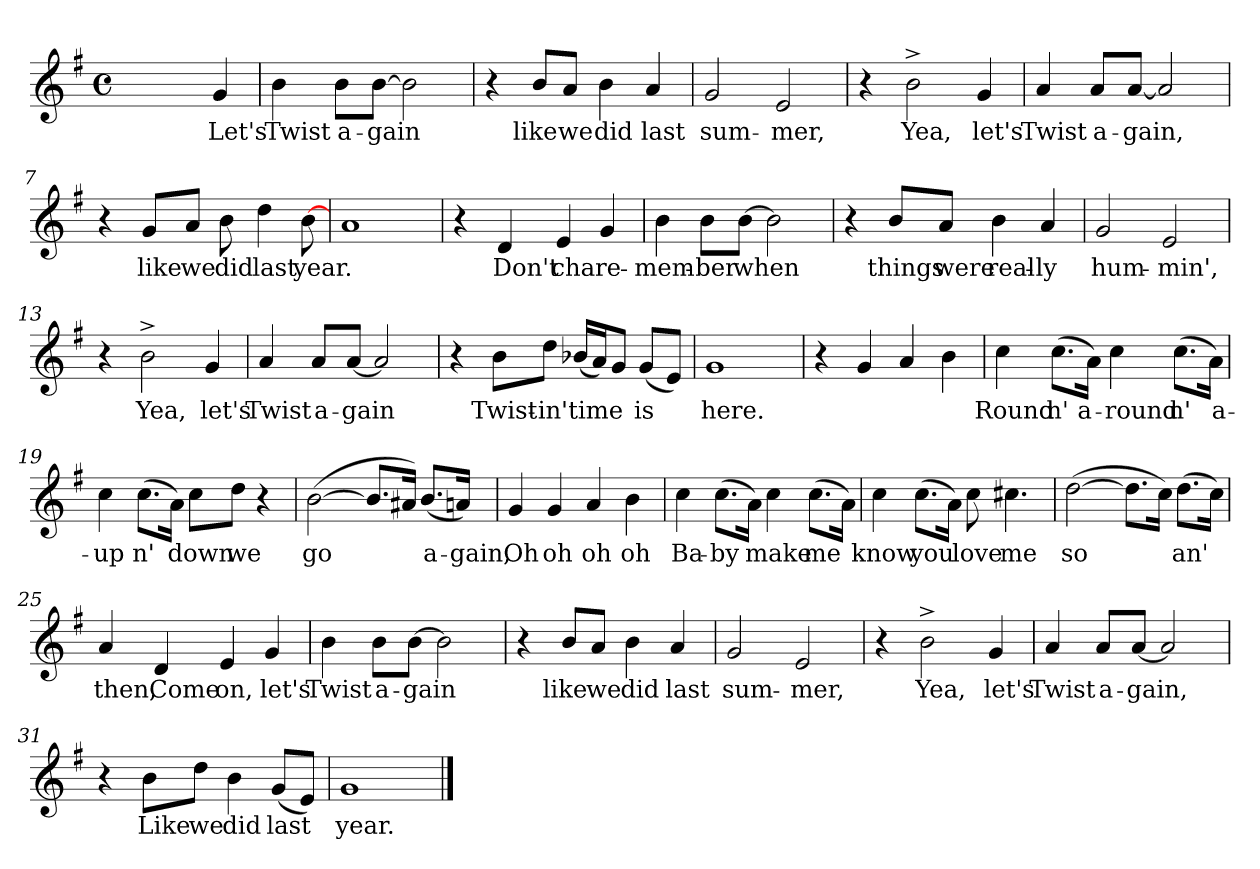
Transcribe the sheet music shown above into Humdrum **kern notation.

**kern	**text
*part1	*part1
*staff1	*staff1
*clefG2	*
*k[f#]	*
*G:	*
*M4/4	*
*met(c)	*
=1	=1
2.ryy	.
!	!LO:LY:b
4g/	Let's
=2	=2
!	!LO:LY:b
4b\	Twist
!	!LO:LY:b
8b\L	a-
!	!LO:LY:b
[8b\J	-gain
2b\]	.
=3	=3
4r	.
!	!LO:LY:b
8b/L	like
!	!LO:LY:b
8a/J	we
!	!LO:LY:b
4b\	did
!	!LO:LY:b
4a/	last
=4	=4
!	!LO:LY:b
2g/	sum-
!	!LO:LY:b
2e/	-mer,
!!LO:LB:g=z
=5	=5
4r	.
!	!LO:LY:b
2b^>\	Yea,
!	!LO:LY:b
4g/	let's
=6	=6
!	!LO:LY:b
4a/	Twist
!	!LO:LY:b
8a/L	a-
!	!LO:LY:b
[8a/J	-gain,
2a/]	.
=7	=7
4r	.
!	!LO:LY:b
8g/L	like
!	!LO:LY:b
8a/J	we
!	!LO:LY:b
8b\	did
!	!LO:LY:b
4dd\	last
!	!LO:LY:b
[8b\	year.
=8	=8
1a	.
!!LO:LB:g=z
=9	=9
4r	.
!	!LO:LY:b
4d/	Don't
!	!LO:LY:b
4e/	cha
!	!LO:LY:b
4g/	re-
=10	=10
!	!LO:LY:b
4b\	-mem-
!	!LO:LY:b
8b\L	-ber
!	!LO:LY:b
[8b\J	when
2b\]	.
=11	=11
4r	.
!	!LO:LY:b
8b/L	things
!	!LO:LY:b
8a/J	were
!	!LO:LY:b
4b\	real-
!	!LO:LY:b
4a/	-ly
=12	=12
!	!LO:LY:b
2g/	hum-
!	!LO:LY:b
2e/	-min',
!!LO:LB:g=z
=13	=13
4r	.
!	!LO:LY:b
2b^>\	Yea,
!	!LO:LY:b
4g/	let's
=14	=14
!	!LO:LY:b
4a/	Twist
!	!LO:LY:b
8a/L	a-
!	!LO:LY:b
[8a/J	-gain
2a/]	.
=15	=15
4r	.
!	!LO:LY:b
8b\L	Twist-
!	!LO:LY:b
8dd\J	-in'
!	!LO:LY:b
(<16b-X/LL	time
16a/J)	.
8g/J	.
!	!LO:LY:b
(<8g/L	is
8e/J)	.
=16	=16
!	!LO:LY:b
1g	here.
!!LO:LB:g=z
=17	=17
4r	.
4g/	.
4a/	.
4b\	.
=18	=18
!	!LO:LY:b
4cc\	Round
!	!LO:LY:b
(>8.cc\L	n'
!	!LO:LY:b
16a\Jk)	a-
!	!LO:LY:b
4cc\	-round
!	!LO:LY:b
(>8.cc\L	n'
!	!LO:LY:b
16a\Jk)	a-
=19	=19
!	!LO:LY:b
4cc\	-up
!	!LO:LY:b
(>8.cc\L	n'
16a\Jk)	.
!	!LO:LY:b
8cc\L	down
!	!LO:LY:b
8dd\J	we
4r	.
=20	=20
!	!LO:LY:b
(>[2b\	go
8.b/L]	.
16a#X/Jk)	.
!	!LO:LY:b
(<8.b/L	a-
!	!LO:LY:b
16an/Jk)	-gain,
!!LO:LB:g=z
=21	=21
!	!LO:LY:b
4g/	Oh
!	!LO:LY:b
4g/	oh
!	!LO:LY:b
4a/	oh
!	!LO:LY:b
4b\	oh
=22	=22
!	!LO:LY:b
4cc\	Ba-
!	!LO:LY:b
(>8.cc\L	-by
16a\Jk)	.
!	!LO:LY:b
4cc\	make
!	!LO:LY:b
(>8.cc\L	me
16a\Jk)	.
=23	=23
!	!LO:LY:b
4cc\	know
!	!LO:LY:b
(>8.cc\L	you
16a\Jk)	.
!	!LO:LY:b
8cc\	love
!	!LO:LY:b
4.cc#X\	me
=24	=24
!	!LO:LY:b
(>[2dd\	so
8.dd\L]	.
16cc\Jk)	.
!	!LO:LY:b
(>8.dd\L	an'
16cc\Jk)	.
!!LO:LB:g=z
=25	=25
!	!LO:LY:b
4a/	then,
!	!LO:LY:b
4d/	Come
!	!LO:LY:b
4e/	on,
!	!LO:LY:b
4g/	let's
=26	=26
!	!LO:LY:b
4b\	Twist
!	!LO:LY:b
8b\L	a-
!	!LO:LY:b
[8b\J	-gain
2b\]	.
=27	=27
4r	.
!	!LO:LY:b
8b/L	like
!	!LO:LY:b
8a/J	we
!	!LO:LY:b
4b\	did
!	!LO:LY:b
4a/	last
=28	=28
!	!LO:LY:b
2g/	sum-
!	!LO:LY:b
2e/	-mer,
!!LO:LB:g=z
=29	=29
4r	.
!	!LO:LY:b
2b^>\	Yea,
!	!LO:LY:b
4g/	let's
=30	=30
!	!LO:LY:b
4a/	Twist
!	!LO:LY:b
8a/L	a-
!	!LO:LY:b
[8a/J	-gain,
2a/]	.
=31	=31
4r	.
!	!LO:LY:b
8b\L	Like
!	!LO:LY:b
8dd\J	we
!	!LO:LY:b
4b\	did
!	!LO:LY:b
(<8g/L	last
8e/J)	.
=32	=32
!	!LO:LY:b
1g	year.
==	==
*-	*-
